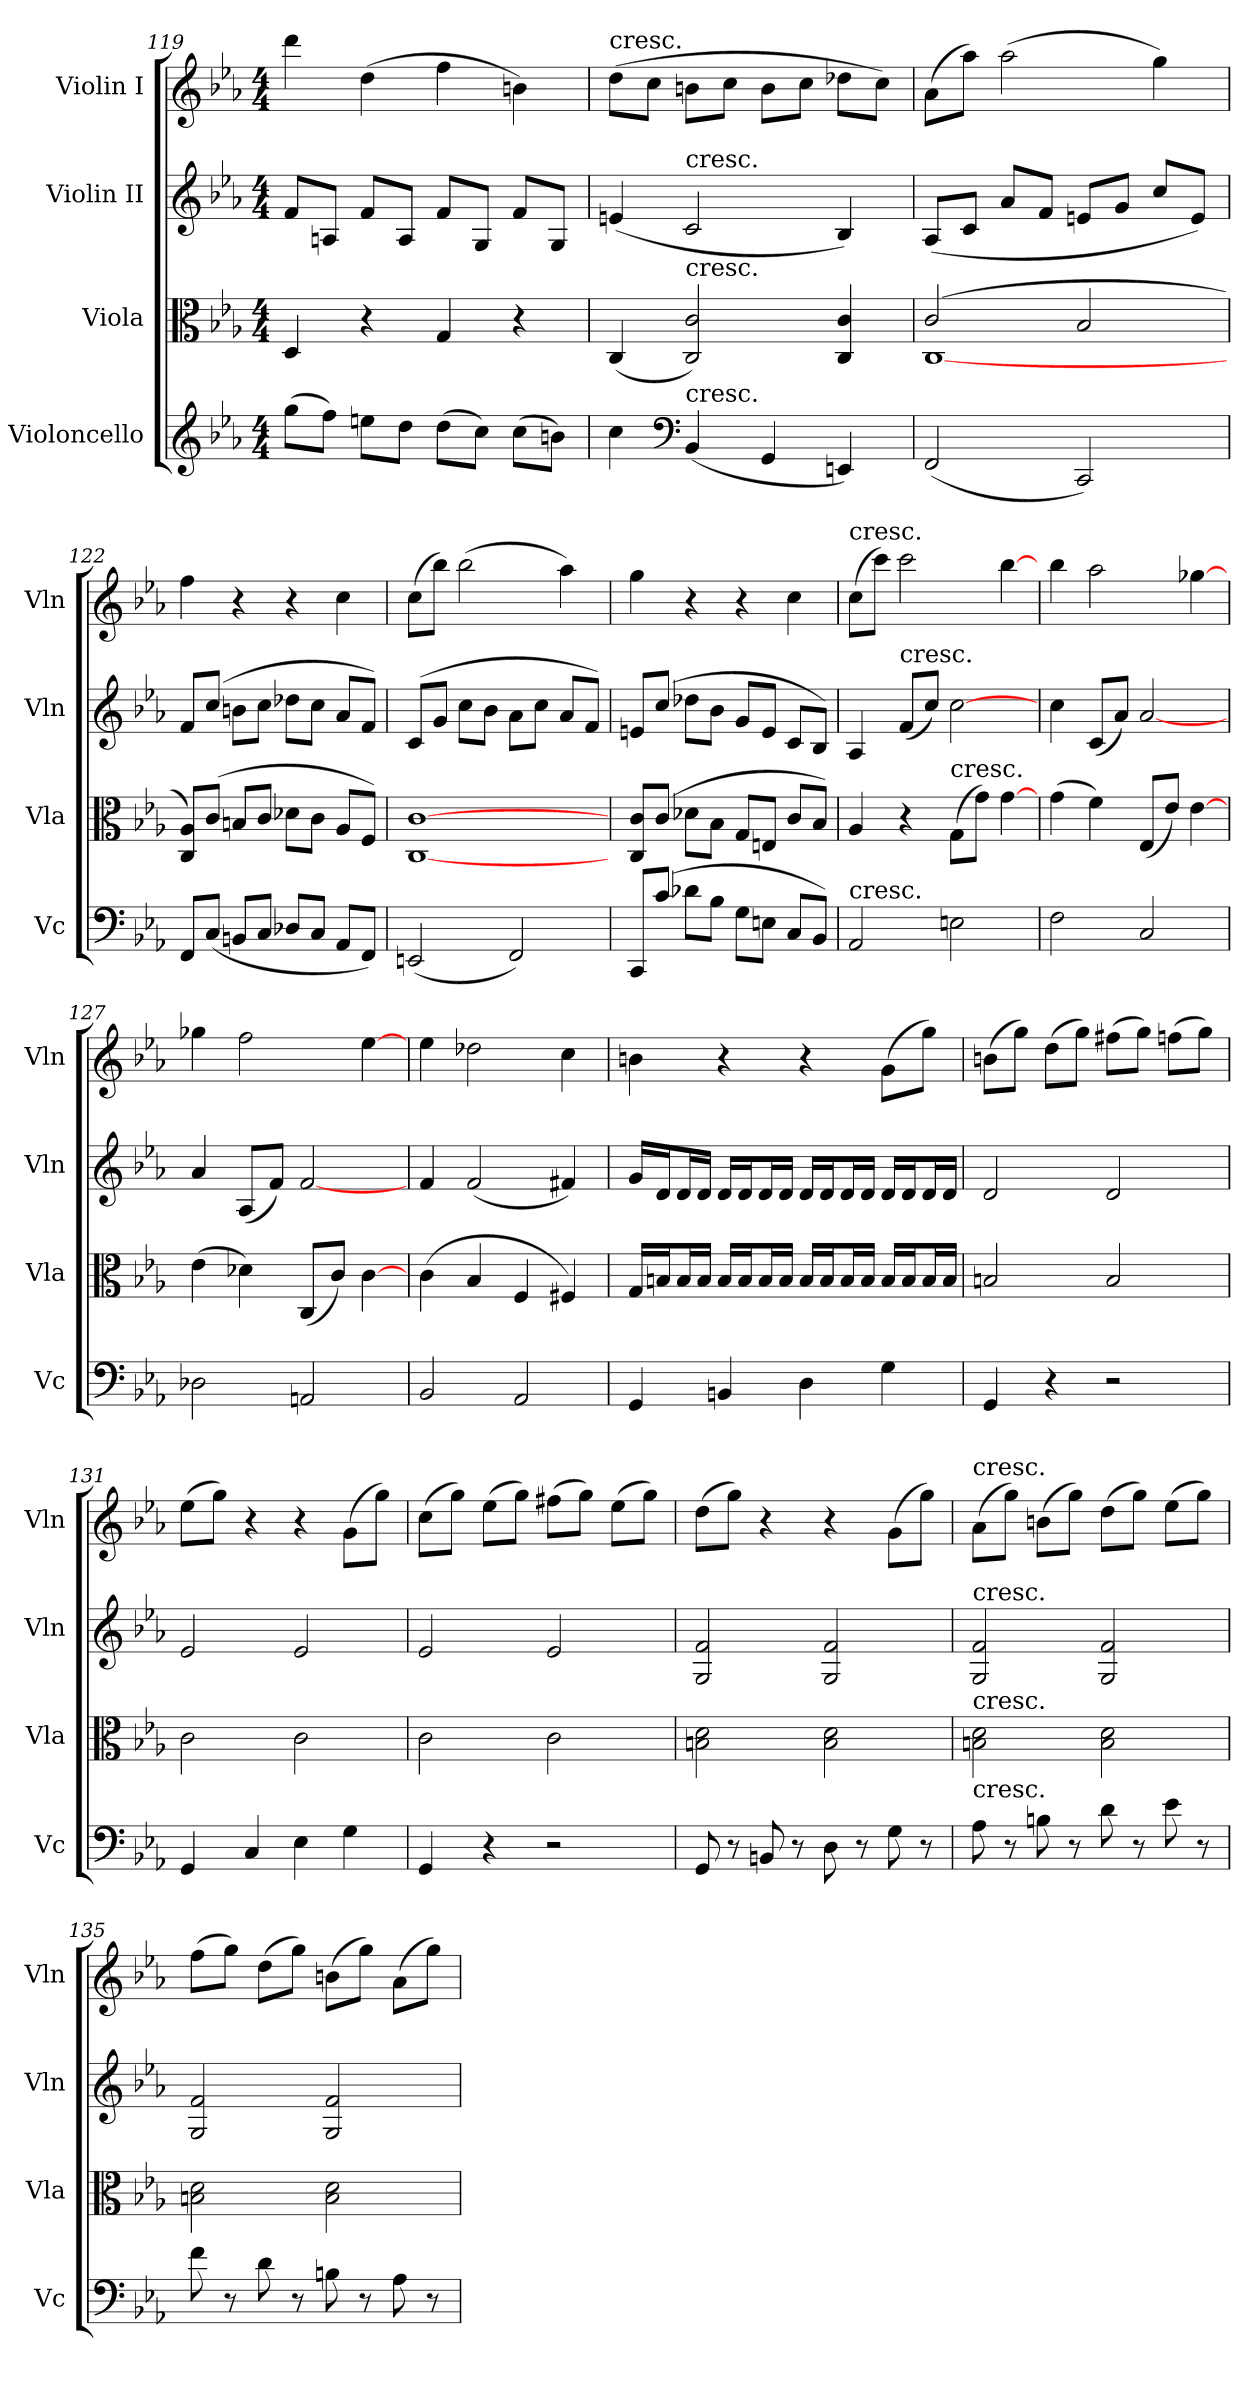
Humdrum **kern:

**kern	**kern	**kern	**kern
*part4	*part3	*part2	*part1
*staff4	*staff3	*staff2	*staff1
*I"Violoncello	*I"Viola	*I"Violin II	*I"Violin I
*I'Vc	*I'Vla	*I'Vln	*I'Vln
*clefG2	*clefC3	*clefG2	*clefG2
*k[b-e-a-]	*k[b-e-a-]	*k[b-e-a-]	*k[b-e-a-]
*c:	*c:	*c:	*c:
*M4/4	*M4/4	*M4/4	*M4/4
=119	=119	=119	=119
(8gg\L	4D	8f/L	4ddd
8ff\J)	.	8An/J	.
8een\L	4r	8f/L	(4dd
8dd\J	.	8A/J	.
(8dd\L	4G	8f/L	4ff
8cc\J)	.	8G/J	.
(8cc\L	4r	8f/L	4bn)
8bn\J)	.	8G/J	.
=120	=120	=120	=120
!	!	!	!LO:TX:a:t=cresc.
4cc	(4C	(4en	(8dd\L
.	.	.	8cc\J
*clefF4	*	*	*
!	!	!LO:TX:a:t=cresc.	!
!	!LO:TX:a:t=cresc.	!	!
!LO:TX:a:t=cresc.	!	!	!
(4BB-	2C 2c)	2c	8bn\L
.	.	.	8cc\J
4GG	.	.	8b\L
.	.	.	8cc\J
4EEn)	4C 4c	4B-)	8dd-X\L
.	.	.	8cc\J)
=121	=121	=121	=121
*	*^	*	*
(2FF	(2c	[1C	(8A-/L	(8a-\L
.	.	.	8c/J	8aa-\J)
.	.	.	8a-/L	(2aa-
.	.	.	8f/J	.
2CC)	2B-	.	8en/L	.
.	.	.	8g/J	.
.	.	.	8cc/L	4gg)
.	.	.	8e/J)	.
*	*v	*v	*	*
=122	=122	=122	=122
8FF/L	8C/ 8A-/L)	8f/L	4ff
(8C/J	(8c/J	(8cc/J	.
8BBn/L	8Bn/L	8bn\L	4r
8C/J	8c/J	8cc\J	.
8D-X/L	8d-X\L	8dd-X\L	4r
8C/J	8c\J	8cc\J	.
8AA-/L	8A-/L	8a-/L	4cc
8FF/J)	8F/J)	8f/J)	.
=123	=123	=123	=123
(2EEn	[1C [1c	(8c/L	(8cc\L
.	.	8g/J	8bb-\J)
.	.	8cc\L	(2bb-
.	.	8b-\J	.
2FF)	.	8a-\L	.
.	.	8cc\J	.
.	.	8a-/L	4aa-)
.	.	8f/J)	.
=124	=124	=124	=124
8CC/L	8C/ 8c/L	8en/L	4gg
(8c/J	(8c/J	(8cc/J	.
8d-X\L	8d-X\L	8dd-X\L	4r
8B-\J	8B-\J	8b-\J	.
8G\L	8G/L	8g/L	4r
8En\J	8En/J	8e/J	.
8C/L	8c/L	8c/L	4cc
8BB-/J)	8B-/J)	8B-/J)	.
=125	=125	=125	=125
!	!	!	!LO:TX:a:t=cresc.
!LO:TX:a:t=cresc.	!	!	!
2AA-	4A-	4A-	(8cc\L
.	.	.	8ccc\J)
!	!	!LO:TX:a:t=cresc.	!
.	4r	(8f/L	2ccc
.	.	8cc/J)	.
!	!LO:TX:a:t=cresc.	!	!
2En	(8G\L	[2cc	.
.	8g\J)	.	.
.	[4g	.	[4bb-
=126	=126	=126	=126
2F	(4g	4cc	4bb-
.	4f)	(8c/L	2aa-
.	.	8a-/J)	.
2C	(8E-/L	[2a-	.
.	8e-/J)	.	.
.	[4e-	.	[4gg-X
=127	=127	=127	=127
2D-X	(4e-	4a-	4gg-X
.	4d-X)	(8A-/L	2ff
.	.	8f/J)	.
2AAn	(8C/L	[2f	.
.	8c/J)	.	.
.	[4c	.	[4ee-
=128	=128	=128	=128
2BB-	(4c	4f	4ee-
.	4B-	(2f	2dd-X
2AA-	4F	.	.
.	4F#X)	4f#X)	4cc
=129	=129	=129	=129
4GG	16G/LL	16g/LL	4bn
.	16Bn/J	16d/J	.
.	16B/L	16d/L	.
.	16B/JJ	16d/JJ	.
4BBn	16B/LL	16d/LL	4r
.	16B/J	16d/J	.
.	16B/L	16d/L	.
.	16B/JJ	16d/JJ	.
4D	16B/LL	16d/LL	4r
.	16B/J	16d/J	.
.	16B/L	16d/L	.
.	16B/JJ	16d/JJ	.
4G	16B/LL	16d/LL	(8g\L
.	16B/J	16d/J	.
.	16B/L	16d/L	8gg\J)
.	16B/JJ	16d/JJ	.
=130	=130	=130	=130
4GG	2Bn	2d	(8bn\L
.	.	.	8gg\J)
4r	.	.	(8dd\L
.	.	.	8gg\J)
2r	2B	2d	(8ff#X\L
.	.	.	8gg\J)
.	.	.	(8ffn\L
.	.	.	8gg\J)
=131	=131	=131	=131
4GG	2c	2e-	(8ee-\L
.	.	.	8gg\J)
4C	.	.	4r
4E-	2c	2e-	4r
4G	.	.	(8g\L
.	.	.	8gg\J)
=132	=132	=132	=132
4GG	2c	2e-	(8cc\L
.	.	.	8gg\J)
4r	.	.	(8ee-\L
.	.	.	8gg\J)
2r	2c	2e-	(8ff#X\L
.	.	.	8gg\J)
.	.	.	(8ee-\L
.	.	.	8gg\J)
=133	=133	=133	=133
8GG	2Bn 2d	2G 2f	(8dd\L
8r	.	.	8gg\J)
8BBn	.	.	4r
8r	.	.	.
8D	2B 2d	2G 2f	4r
8r	.	.	.
8G	.	.	(8g\L
8r	.	.	8gg\J)
=134	=134	=134	=134
!	!	!	!LO:TX:a:t=cresc.
!	!	!LO:TX:a:t=cresc.	!
!	!LO:TX:a:t=cresc.	!	!
!LO:TX:a:t=cresc.	!	!	!
8A-	2Bn 2d	2G 2f	(8a-\L
8r	.	.	8gg\J)
8Bn	.	.	(8bn\L
8r	.	.	8gg\J)
8d	2B 2d	2G 2f	(8dd\L
8r	.	.	8gg\J)
8e-	.	.	(8ee-\L
8r	.	.	8gg\J)
=135	=135	=135	=135
8f	2Bn 2d	2G 2f	(8ff\L
8r	.	.	8gg\J)
8d	.	.	(8dd\L
8r	.	.	8gg\J)
8Bn	2B 2d	2G 2f	(8bn\L
8r	.	.	8gg\J)
8A-	.	.	(8a-\L
8r	.	.	8gg\J)
=	=	=	=
*-	*-	*-	*-
